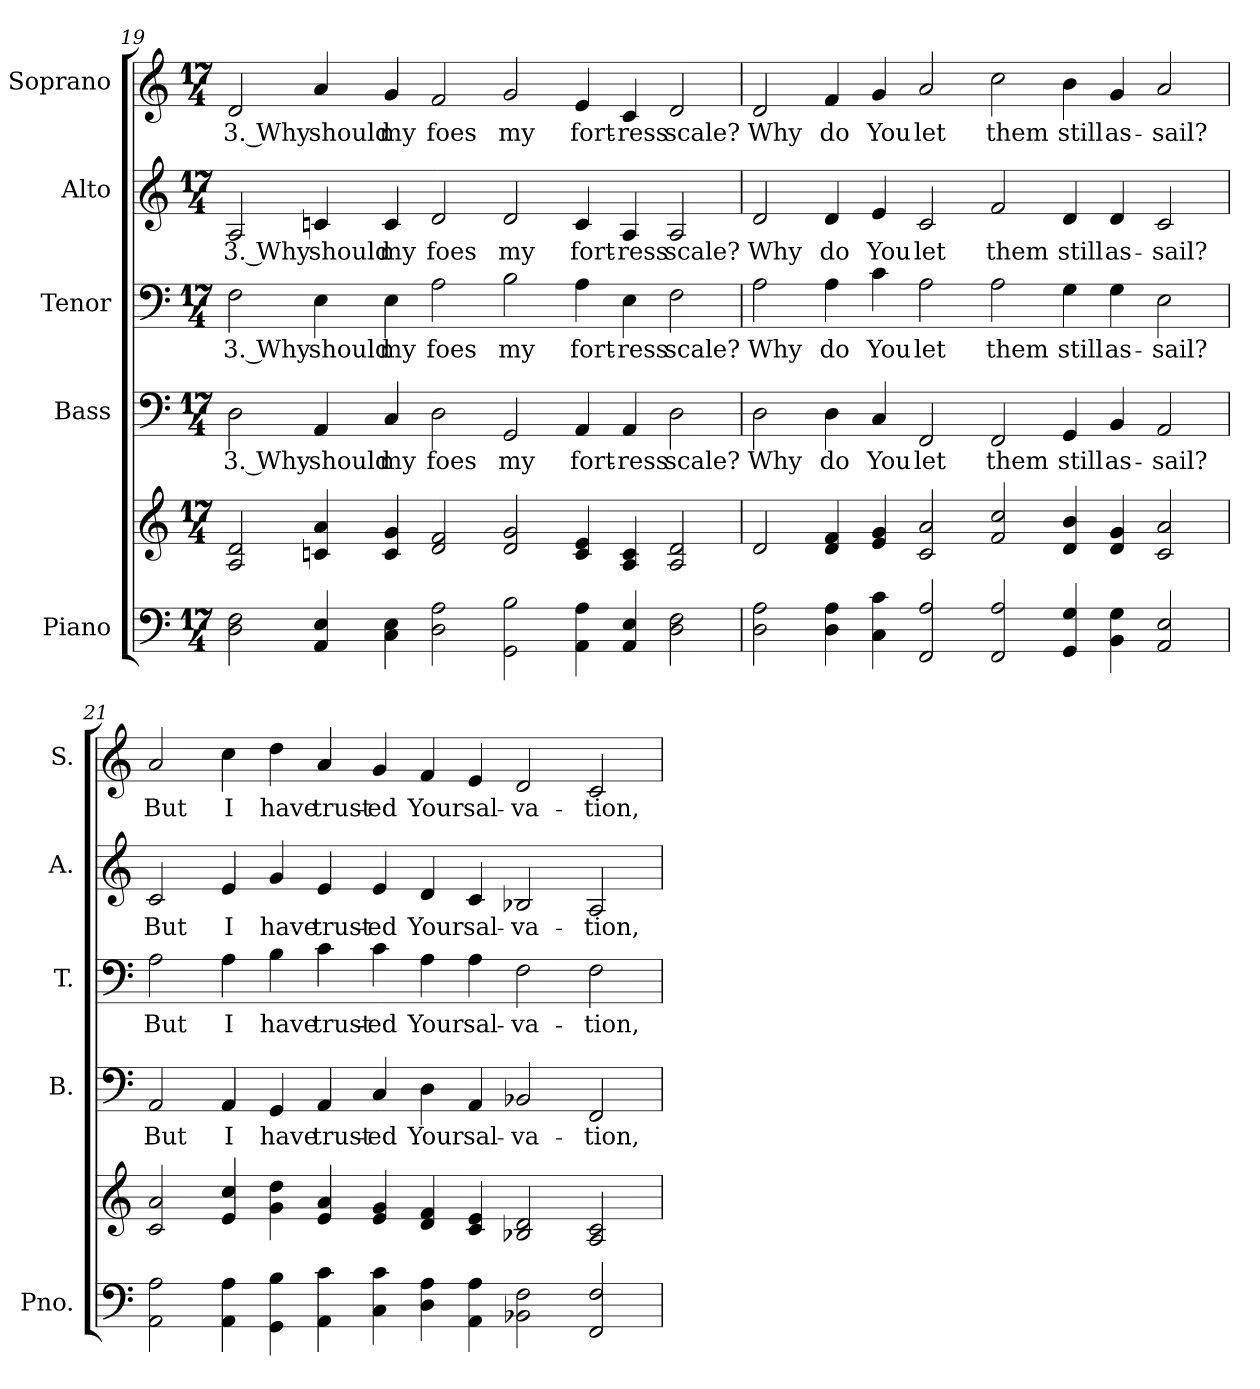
**kern	**kern	**kern	**text	**kern	**text	**kern	**text	**kern	**text
*part5	*part5	*part4	*part4	*part3	*part3	*part2	*part2	*part1	*part1
*staff6	*staff5	*staff4	*staff4	*staff3	*staff3	*staff2	*staff2	*staff1	*staff1
*I"Piano	*	*I"Bass	*	*I"Tenor	*	*I"Alto	*	*I"Soprano	*
*I'Pno.	*	*I'B.	*	*I'T.	*	*I'A.	*	*I'S.	*
!!LO:PB:g=z
*clefF4	*clefG2	*clefF4	*	*clefF4	*	*clefG2	*	*clefG2	*
*k[]	*k[]	*k[]	*	*k[]	*	*k[]	*	*k[]	*
*C:	*C:	*C:	*	*C:	*	*C:	*	*C:	*
*M17/4	*M17/4	*M17/4	*	*M17/4	*	*M17/4	*	*M17/4	*
=19	=19	=19	=19	=19	=19	=19	=19	=19	=19
!	!	!	!LO:LY:b:color=#000000	!	!	!	!	!	!
!	!	!	!	!	!LO:LY:b:color=#000000	!	!	!	!
!	!	!	!	!	!	!	!LO:LY:b:color=#000000	!	!
!	!	!	!	!	!	!	!	!	!LO:LY:b:color=#000000
2Di\ 2Fi	2Ai/ 2di	2Di\	3. Why	2Fi\	3. Why	2Ai/	3. Why	2di/	3. Why
!	!	!	!LO:LY:b:color=#000000	!	!	!	!	!	!
!	!	!	!	!	!LO:LY:b:color=#000000	!	!	!	!
!	!	!	!	!	!	!	!LO:LY:b:color=#000000	!	!
!	!	!	!	!	!	!	!	!	!LO:LY:b:color=#000000
4AAi/ 4Ei	4cni/ 4ai	4AAi/	should	4Ei\	should	4cni/	should	4ai/	should
!	!	!	!LO:LY:b:color=#000000	!	!	!	!	!	!
!	!	!	!	!	!LO:LY:b:color=#000000	!	!	!	!
!	!	!	!	!	!	!	!LO:LY:b:color=#000000	!	!
!	!	!	!	!	!	!	!	!	!LO:LY:b:color=#000000
4Ci\ 4Ei	4ci/ 4gi	4Ci/	my	4Ei\	my	4ci/	my	4gi/	my
!	!	!	!LO:LY:b:color=#000000	!	!	!	!	!	!
!	!	!	!	!	!LO:LY:b:color=#000000	!	!	!	!
!	!	!	!	!	!	!	!LO:LY:b:color=#000000	!	!
!	!	!	!	!	!	!	!	!	!LO:LY:b:color=#000000
2Di\ 2Ai	2di/ 2fi	2Di\	foes	2Ai\	foes	2di/	foes	2fi/	foes
!	!	!	!LO:LY:b:color=#000000	!	!	!	!	!	!
!	!	!	!	!	!LO:LY:b:color=#000000	!	!	!	!
!	!	!	!	!	!	!	!LO:LY:b:color=#000000	!	!
!	!	!	!	!	!	!	!	!	!LO:LY:b:color=#000000
2GGi\ 2Bi	2di/ 2gi	2GGi/	my	2Bi\	my	2di/	my	2gi/	my
!	!	!	!LO:LY:b:color=#000000	!	!	!	!	!	!
!	!	!	!	!	!LO:LY:b:color=#000000	!	!	!	!
!	!	!	!	!	!	!	!LO:LY:b:color=#000000	!	!
!	!	!	!	!	!	!	!	!	!LO:LY:b:color=#000000
4AAi\ 4Ai	4ci/ 4ei	4AAi/	fort-	4Ai\	fort-	4ci/	fort-	4ei/	fort-
!	!	!	!LO:LY:b:color=#000000	!	!	!	!	!	!
!	!	!	!	!	!LO:LY:b:color=#000000	!	!	!	!
!	!	!	!	!	!	!	!LO:LY:b:color=#000000	!	!
!	!	!	!	!	!	!	!	!	!LO:LY:b:color=#000000
4AAi/ 4Ei	4Ai/ 4ci	4AAi/	-ress	4Ei\	-ress	4Ai/	-ress	4ci/	-ress
!	!	!	!LO:LY:b:color=#000000	!	!	!	!	!	!
!	!	!	!	!	!LO:LY:b:color=#000000	!	!	!	!
!	!	!	!	!	!	!	!LO:LY:b:color=#000000	!	!
!	!	!	!	!	!	!	!	!	!LO:LY:b:color=#000000
2Di\ 2Fi	2Ai/ 2di	2Di\	scale?	2Fi\	scale?	2Ai/	scale?	2di/	scale?
=20	=20	=20	=20	=20	=20	=20	=20	=20	=20
!	!	!	!LO:LY:b:color=#000000	!	!	!	!	!	!
!	!	!	!	!	!LO:LY:b:color=#000000	!	!	!	!
!	!	!	!	!	!	!	!LO:LY:b:color=#000000	!	!
!	!	!	!	!	!	!	!	!	!LO:LY:b:color=#000000
2Di\ 2Ai	2di/	2Di\	Why	2Ai\	Why	2di/	Why	2di/	Why
!	!	!	!LO:LY:b:color=#000000	!	!	!	!	!	!
!	!	!	!	!	!LO:LY:b:color=#000000	!	!	!	!
!	!	!	!	!	!	!	!LO:LY:b:color=#000000	!	!
!	!	!	!	!	!	!	!	!	!LO:LY:b:color=#000000
4Di\ 4Ai	4di/ 4fi	4Di\	do	4Ai\	do	4di/	do	4fi/	do
!	!	!	!LO:LY:b:color=#000000	!	!	!	!	!	!
!	!	!	!	!	!LO:LY:b:color=#000000	!	!	!	!
!	!	!	!	!	!	!	!LO:LY:b:color=#000000	!	!
!	!	!	!	!	!	!	!	!	!LO:LY:b:color=#000000
4Ci\ 4ci	4ei/ 4gi	4Ci/	You	4ci\	You	4ei/	You	4gi/	You
!	!	!	!LO:LY:b:color=#000000	!	!	!	!	!	!
!	!	!	!	!	!LO:LY:b:color=#000000	!	!	!	!
!	!	!	!	!	!	!	!LO:LY:b:color=#000000	!	!
!	!	!	!	!	!	!	!	!	!LO:LY:b:color=#000000
2FFi/ 2Ai	2ci/ 2ai	2FFi/	let	2Ai\	let	2ci/	let	2ai/	let
!	!	!	!LO:LY:b:color=#000000	!	!	!	!	!	!
!	!	!	!	!	!LO:LY:b:color=#000000	!	!	!	!
!	!	!	!	!	!	!	!LO:LY:b:color=#000000	!	!
!	!	!	!	!	!	!	!	!	!LO:LY:b:color=#000000
2FFi/ 2Ai	2fi/ 2cci	2FFi/	them	2Ai\	them	2fi/	them	2cci\	them
!	!	!	!LO:LY:b:color=#000000	!	!	!	!	!	!
!	!	!	!	!	!LO:LY:b:color=#000000	!	!	!	!
!	!	!	!	!	!	!	!LO:LY:b:color=#000000	!	!
!	!	!	!	!	!	!	!	!	!LO:LY:b:color=#000000
4GGi/ 4Gi	4di/ 4bi	4GGi/	still	4Gi\	still	4di/	still	4bi\	still
!	!	!	!LO:LY:b:color=#000000	!	!	!	!	!	!
!	!	!	!	!	!LO:LY:b:color=#000000	!	!	!	!
!	!	!	!	!	!	!	!LO:LY:b:color=#000000	!	!
!	!	!	!	!	!	!	!	!	!LO:LY:b:color=#000000
4BBi\ 4Gi	4di/ 4gi	4BBi/	as-	4Gi\	as-	4di/	as-	4gi/	as-
!	!	!	!LO:LY:b:color=#000000	!	!	!	!	!	!
!	!	!	!	!	!LO:LY:b:color=#000000	!	!	!	!
!	!	!	!	!	!	!	!LO:LY:b:color=#000000	!	!
!	!	!	!	!	!	!	!	!	!LO:LY:b:color=#000000
2AAi/ 2Ei	2ci/ 2ai	2AAi/	-sail?	2Ei\	-sail?	2ci/	-sail?	2ai/	-sail?
=21	=21	=21	=21	=21	=21	=21	=21	=21	=21
!	!	!	!LO:LY:b:color=#000000	!	!	!	!	!	!
!	!	!	!	!	!LO:LY:b:color=#000000	!	!	!	!
!	!	!	!	!	!	!	!LO:LY:b:color=#000000	!	!
!	!	!	!	!	!	!	!	!	!LO:LY:b:color=#000000
2AAi\ 2Ai	2ci/ 2ai	2AAi/	But	2Ai\	But	2ci/	But	2ai/	But
!	!	!	!LO:LY:b:color=#000000	!	!	!	!	!	!
!	!	!	!	!	!LO:LY:b:color=#000000	!	!	!	!
!	!	!	!	!	!	!	!LO:LY:b:color=#000000	!	!
!	!	!	!	!	!	!	!	!	!LO:LY:b:color=#000000
4AAi\ 4Ai	4ei/ 4cci	4AAi/	I	4Ai\	I	4ei/	I	4cci\	I
!	!	!	!LO:LY:b:color=#000000	!	!	!	!	!	!
!	!	!	!	!	!LO:LY:b:color=#000000	!	!	!	!
!	!	!	!	!	!	!	!LO:LY:b:color=#000000	!	!
!	!	!	!	!	!	!	!	!	!LO:LY:b:color=#000000
4GGi\ 4Bi	4gi\ 4ddi	4GGi/	have	4Bi\	have	4gi/	have	4ddi\	have
!	!	!	!LO:LY:b:color=#000000	!	!	!	!	!	!
!	!	!	!	!	!LO:LY:b:color=#000000	!	!	!	!
!	!	!	!	!	!	!	!LO:LY:b:color=#000000	!	!
!	!	!	!	!	!	!	!	!	!LO:LY:b:color=#000000
4AAi\ 4ci	4ei/ 4ai	4AAi/	trust-	4ci\	trust-	4ei/	trust-	4ai/	trust-
!	!	!	!LO:LY:b:color=#000000	!	!	!	!	!	!
!	!	!	!	!	!LO:LY:b:color=#000000	!	!	!	!
!	!	!	!	!	!	!	!LO:LY:b:color=#000000	!	!
!	!	!	!	!	!	!	!	!	!LO:LY:b:color=#000000
4Ci\ 4ci	4ei/ 4gi	4Ci/	-ed	4ci\	-ed	4ei/	-ed	4gi/	-ed
!	!	!	!LO:LY:b:color=#000000	!	!	!	!	!	!
!	!	!	!	!	!LO:LY:b:color=#000000	!	!	!	!
!	!	!	!	!	!	!	!LO:LY:b:color=#000000	!	!
!	!	!	!	!	!	!	!	!	!LO:LY:b:color=#000000
4Di\ 4Ai	4di/ 4fi	4Di\	Your	4Ai\	Your	4di/	Your	4fi/	Your
!	!	!	!LO:LY:b:color=#000000	!	!	!	!	!	!
!	!	!	!	!	!LO:LY:b:color=#000000	!	!	!	!
!	!	!	!	!	!	!	!LO:LY:b:color=#000000	!	!
!	!	!	!	!	!	!	!	!	!LO:LY:b:color=#000000
4AAi\ 4Ai	4ci/ 4ei	4AAi/	sal-	4Ai\	sal-	4ci/	sal-	4ei/	sal-
!	!	!	!LO:LY:b:color=#000000	!	!	!	!	!	!
!	!	!	!	!	!LO:LY:b:color=#000000	!	!	!	!
!	!	!	!	!	!	!	!LO:LY:b:color=#000000	!	!
!	!	!	!	!	!	!	!	!	!LO:LY:b:color=#000000
2BB-Xi\ 2Fi	2B-Xi/ 2di	2BB-Xi/	-va-	2Fi\	-va-	2B-Xi/	-va-	2di/	-va-
!	!	!	!LO:LY:b:color=#000000	!	!	!	!	!	!
!	!	!	!	!	!LO:LY:b:color=#000000	!	!	!	!
!	!	!	!	!	!	!	!LO:LY:b:color=#000000	!	!
!	!	!	!	!	!	!	!	!	!LO:LY:b:color=#000000
2FFi/ 2Fi	2Ai/ 2ci	2FFi/	-tion,	2Fi\	-tion,	2Ai/	-tion,	2ci/	-tion,
=	=	=	=	=	=	=	=	=	=
*-	*-	*-	*-	*-	*-	*-	*-	*-	*-
